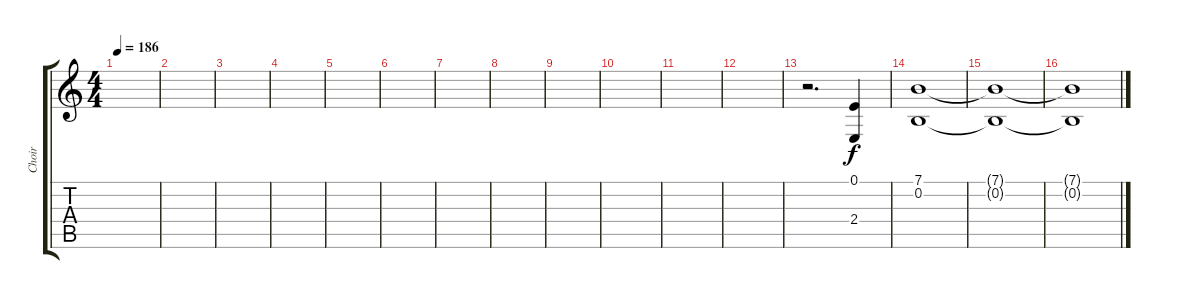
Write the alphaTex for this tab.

\track ("Choir" "Choir") {instrument choiraahs}
\staff {score tabs}
\tuning (E4 B3 G3 D3 A2 E2) {hide}
\ts (4 4)
\tempo 186
\clef g2
\ks c
|
|
|
|
|
|
|
|
|
|
|
|
r.2{d volume 12 instrument frenchhorn} (0.1 2.4).4 |
(7.1 0.2).1 |
(7.1{t} 0.2{t}).1 |
(7.1{t} 0.2{t}).1
